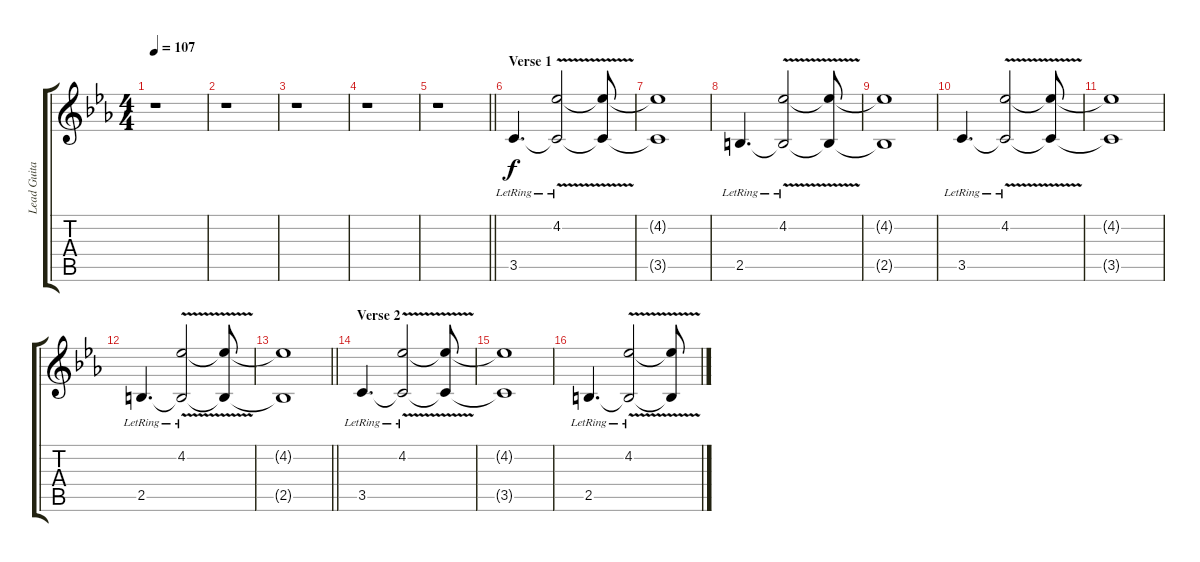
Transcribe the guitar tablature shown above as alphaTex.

\track ("Lead Guitar" "Lead Guita") {instrument electricguitarclean}
\staff {score tabs}
\tuning (E4 B3 G3 D3 A2 E2) {hide}
\ts (4 4)
\tempo 107
\clef g2
\ks cminor
r.1{dy f} |
r.1 |
r.1 |
r.1 |
\barLineRight lightlight
r.1 |
\section ("" "Verse 1")
3.5{lr}.4{d} (4.2{v lr} 3.5{t}).2 (4.2{t} 3.5{t}).8 |
(4.2{t} 3.5{t}).1 |
2.5{lr}.4{d} (4.2{v lr} 2.5{t}).2 (4.2{t} 2.5{t}).8 |
(4.2{t} 2.5{t}).1 |
3.5{lr}.4{d} (4.2{v lr} 3.5{t}).2 (4.2{t} 3.5{t}).8 |
(4.2{t} 3.5{t}).1 |
2.5{lr}.4{d} (4.2{v lr} 2.5{t}).2 (4.2{t} 2.5{t}).8 |
\barLineRight lightlight
(4.2{t} 2.5{t}).1 |
\section ("" "Verse 2")
3.5{lr}.4{d} (4.2{v lr} 3.5{t}).2 (4.2{t} 3.5{t}).8 |
(4.2{t} 3.5{t}).1 |
2.5{lr}.4{d} (4.2{v lr} 2.5{t}).2 (4.2{t} 2.5{t}).8
